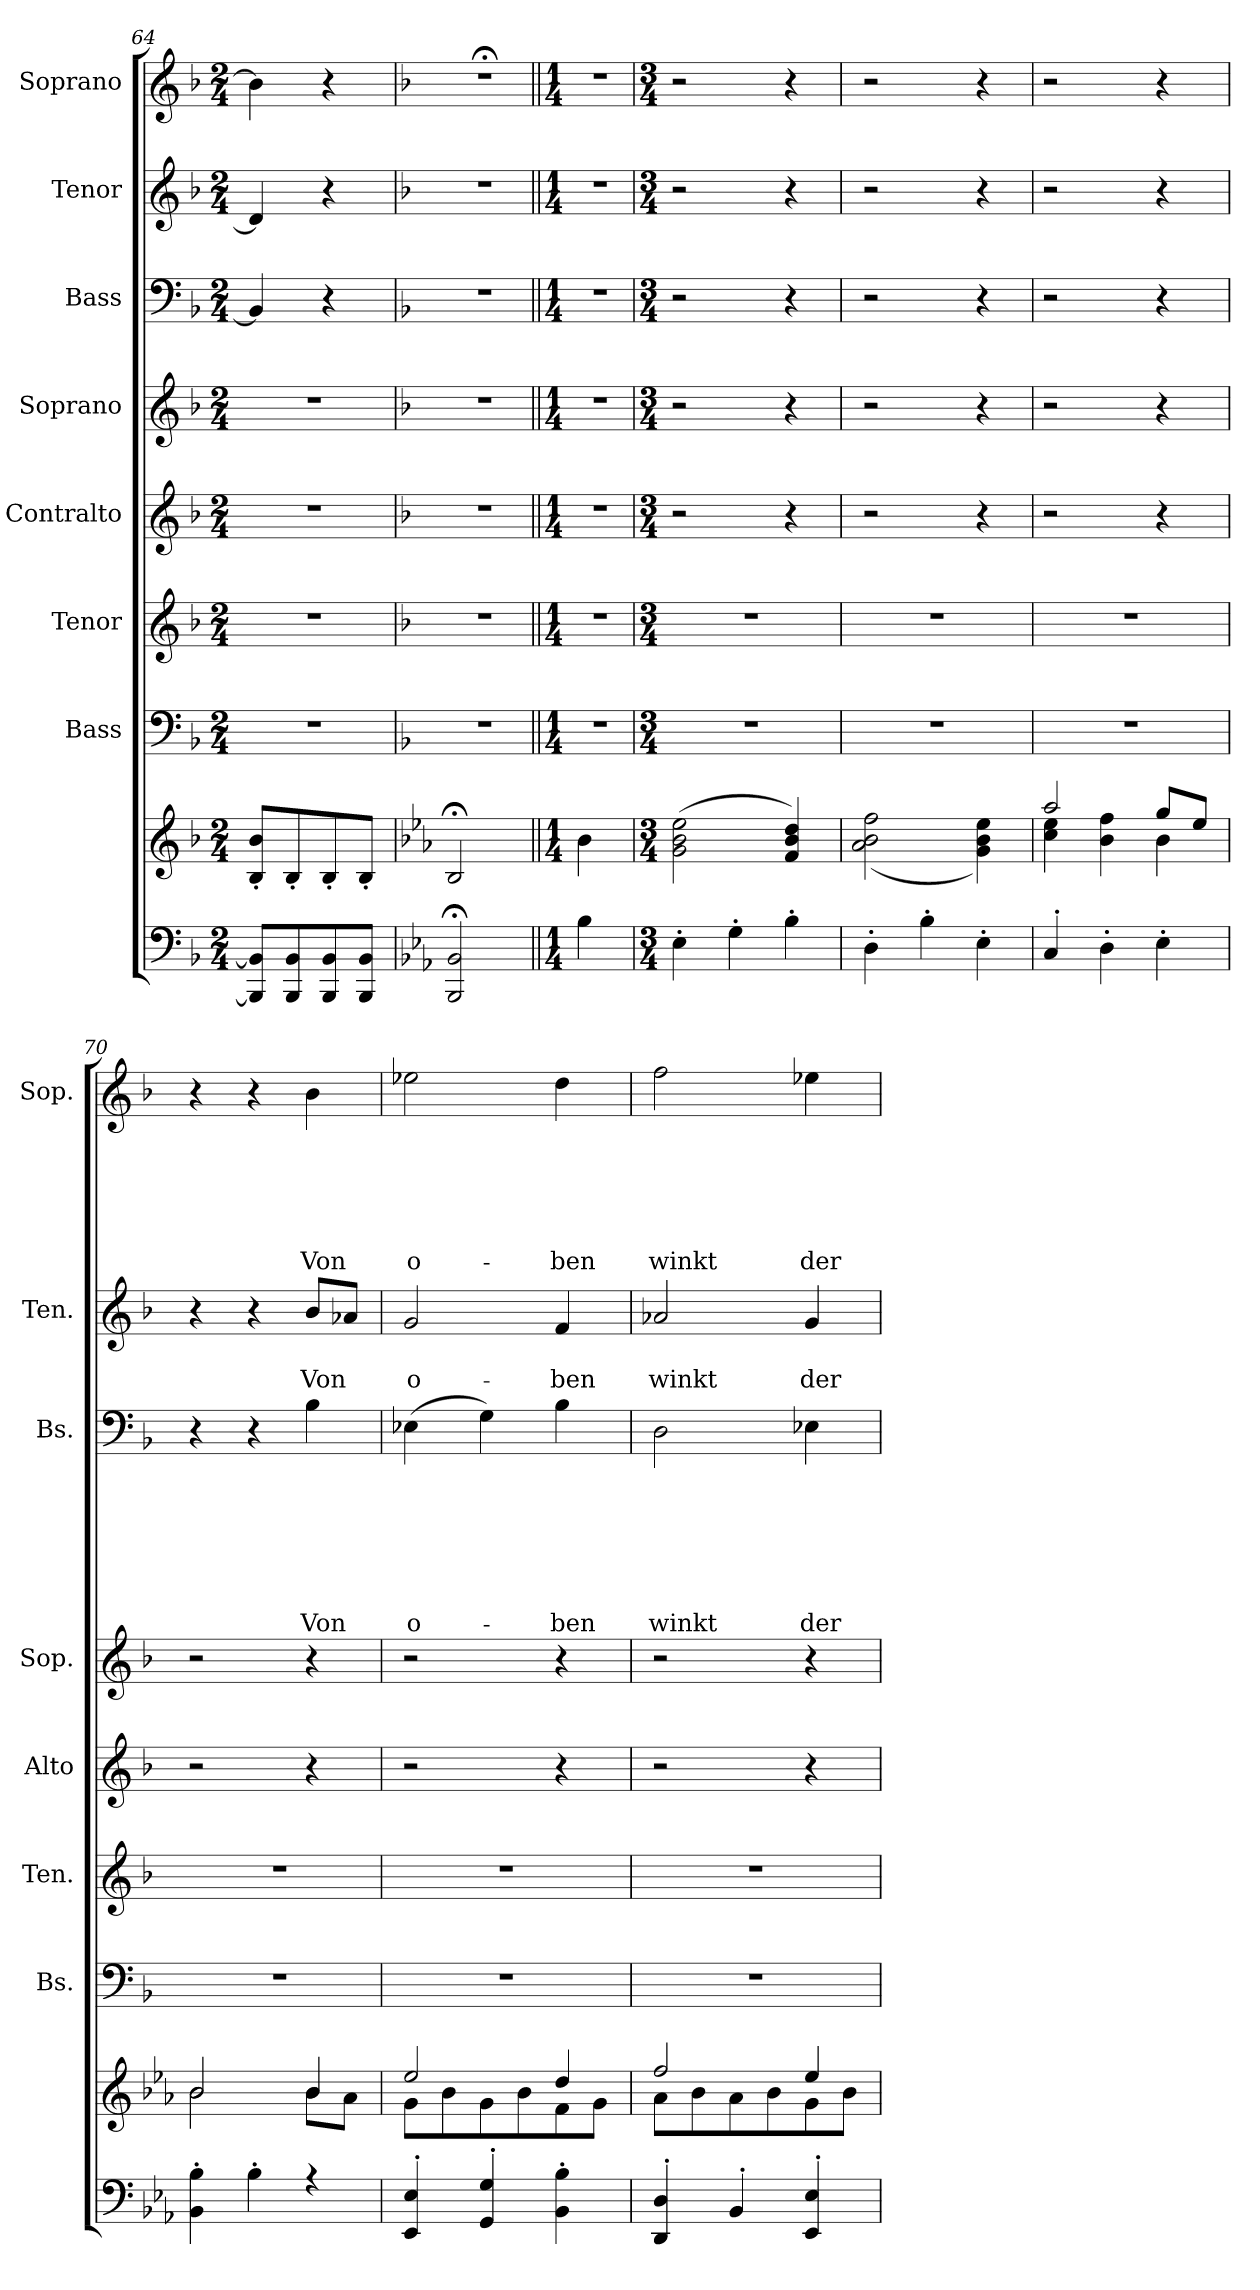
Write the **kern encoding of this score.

**kern	**kern	**kern	**kern	**kern	**kern	**kern	**text	**text	**text	**text	**text	**text	**text	**kern	**text	**text	**kern	**text	**text	**text	**text	**text	**text
*part9	*part8	*part7	*part6	*part5	*part4	*part3	*part3	*part3	*part3	*part3	*part3	*part3	*part3	*part2	*part2	*part2	*part1	*part1	*part1	*part1	*part1	*part1	*part1
*staff9	*staff8	*staff7	*staff6	*staff5	*staff4	*staff3	*staff3	*staff3	*staff3	*staff3	*staff3	*staff3	*staff3	*staff2	*staff2	*staff2	*staff1	*staff1	*staff1	*staff1	*staff1	*staff1	*staff1
*	*	*I"Bass	*I"Tenor	*I"Contralto	*I"Soprano	*I"Bass	*	*	*	*	*	*	*	*I"Tenor	*	*	*I"Soprano	*	*	*	*	*	*
*	*	*I'Bs.	*I'Ten.	*I'Alto	*I'Sop.	*I'Bs.	*	*	*	*	*	*	*	*I'Ten.	*	*	*I'Sop.	*	*	*	*	*	*
*clefF4	*clefG2	*clefF4	*clefG2	*clefG2	*clefG2	*clefF4	*	*	*	*	*	*	*	*clefG2	*	*	*clefG2	*	*	*	*	*	*
*	*	*	*ITrd7c12	*	*	*	*	*	*	*	*	*	*	*ITrd7c12	*	*	*	*	*	*	*	*	*
*k[b-]	*k[b-]	*k[b-]	*k[b-]	*k[b-]	*k[b-]	*k[b-]	*	*	*	*	*	*	*	*k[b-]	*	*	*k[b-]	*	*	*	*	*	*
*F:	*F:	*F:	*F:	*F:	*F:	*F:	*	*	*	*	*	*	*	*F:	*	*	*F:	*	*	*	*	*	*
*M2/4	*M2/4	*M2/4	*M2/4	*M2/4	*M2/4	*M2/4	*	*	*	*	*	*	*	*M2/4	*	*	*M2/4	*	*	*	*	*	*
=64	=64	=64	=64	=64	=64	=64	=64	=64	=64	=64	=64	=64	=64	=64	=64	=64	=64	=64	=64	=64	=64	=64	=64
*^	*^	*	*	*	*	*	*	*	*	*	*	*	*	*	*	*	*	*	*	*	*	*	*
*	*	*	*^	*	*	*	*	*	*	*	*	*	*	*	*	*	*	*	*	*	*	*	*	*	*
*	*	*	*	*^	*	*	*	*	*	*	*	*	*	*	*	*	*	*	*	*	*	*	*	*	*	*
!	!	!	!	!	!	!LO:N:vis=1	!LO:N:vis=1	!LO:N:vis=1	!LO:N:vis=1	!	!	!	!	!	!	!	!	!	!	!	!	!	!	!	!	!	!
8BBB-/] 8BB-/]L	2ryy	2ryy	2ryy	2ryy	8B-/'> 8b-/'>L	2r	2r	2r	2r	4BB-/]	.	.	.	.	.	.	.	4D/]	.	.	4b-\]	.	.	.	.	.	.
8BBB-/ 8BB-/	.	.	.	.	8B-'>/	.	.	.	.	.	.	.	.	.	.	.	.	.	.	.	.	.	.	.	.	.	.
8BBB-/ 8BB-/	.	.	.	.	8B-'>/	.	.	.	.	4r	.	.	.	.	.	.	.	4r	.	.	4r	.	.	.	.	.	.
8BBB-/ 8BB-/J	.	.	.	.	8B-'>/J	.	.	.	.	.	.	.	.	.	.	.	.	.	.	.	.	.	.	.	.	.	.
=65	=65	=65	=65	=65	=65	=65	=65	=65	=65	=65	=65	=65	=65	=65	=65	=65	=65	=65	=65	=65	=65	=65	=65	=65	=65	=65	=65
*k[b-e-a-]	*	*k[b-e-a-]	*	*	*	*	*	*	*	*	*	*	*	*	*	*	*	*	*	*	*	*	*	*	*	*	*
*E-:	*	*E-:	*	*	*	*	*	*	*	*	*	*	*	*	*	*	*	*	*	*	*	*	*	*	*	*	*
2BBB-/;< 2BB-/;<	2ryy	2ryy	2ryy	2ryy	2B-;</	2r	2r	2r	2r	2r	.	.	.	.	.	.	.	2r	.	.	2r;<	.	.	.	.	.	.
!!LO:PB:g=z
=66||	=66||	=66||	=66||	=66||	=66||	=66||	=66||	=66||	=66||	=66||	=66||	=66||	=66||	=66||	=66||	=66||	=66||	=66||	=66||	=66||	=66||	=66||	=66||	=66||	=66||	=66||	=66||
*M1/4	*	*M1/4	*	*	*	*M1/4	*M1/4	*M1/4	*M1/4	*M1/4	*	*	*	*	*	*	*	*M1/4	*	*	*M1/4	*	*	*	*	*	*
*	*	*MM120	*	*	*	*MM120	*MM120	*MM120	*MM120	*MM120	*	*	*	*	*	*	*	*MM120	*	*	*MM120	*	*	*	*	*	*
4B-\	4ryy	4ryy	4ryy	4ryy	4b-\	4r	4r	4r	4r	4r	.	.	.	.	.	.	.	4r	.	.	4r	.	.	.	.	.	.
=67	=67	=67	=67	=67	=67	=67	=67	=67	=67	=67	=67	=67	=67	=67	=67	=67	=67	=67	=67	=67	=67	=67	=67	=67	=67	=67	=67
*M3/4	*	*M3/4	*	*	*	*M3/4	*M3/4	*M3/4	*M3/4	*M3/4	*	*	*	*	*	*	*	*M3/4	*	*	*M3/4	*	*	*	*	*	*
4E-'>\	2.ryy	2.ryy	2.ryy	2.ryy	(>2g\ 2b-\ 2ee-\	2.r	2.r	2r	2r	2r	.	.	.	.	.	.	.	2r	.	.	2r	.	.	.	.	.	.
4G'>\	.	.	.	.	.	.	.	.	.	.	.	.	.	.	.	.	.	.	.	.	.	.	.	.	.	.	.
4B-'>\	.	.	.	.	4f/ 4b-/ 4dd/)	.	.	4r	4r	4r	.	.	.	.	.	.	.	4r	.	.	4r	.	.	.	.	.	.
=68	=68	=68	=68	=68	=68	=68	=68	=68	=68	=68	=68	=68	=68	=68	=68	=68	=68	=68	=68	=68	=68	=68	=68	=68	=68	=68	=68
4D'>\	2.ryy	2.ryy	2.ryy	2.ryy	(>2a-\ 2b-\ 2ff\	2.r	2.r	2r	2r	2r	.	.	.	.	.	.	.	2r	.	.	2r	.	.	.	.	.	.
4B-'>\	.	.	.	.	.	.	.	.	.	.	.	.	.	.	.	.	.	.	.	.	.	.	.	.	.	.	.
4E-'>\	.	.	.	.	4g\ 4b-\ 4ee-\)	.	.	4r	4r	4r	.	.	.	.	.	.	.	4r	.	.	4r	.	.	.	.	.	.
=69	=69	=69	=69	=69	=69	=69	=69	=69	=69	=69	=69	=69	=69	=69	=69	=69	=69	=69	=69	=69	=69	=69	=69	=69	=69	=69	=69
4C'>/	2.ryy	2.ryy	2.ryy	2aa-/	4cc\ 4ee-\	2.r	2.r	2r	2r	2r	.	.	.	.	.	.	.	2r	.	.	2r	.	.	.	.	.	.
4D'>\	.	.	.	.	4b-\ 4ff\	.	.	.	.	.	.	.	.	.	.	.	.	.	.	.	.	.	.	.	.	.	.
4E-'>\	.	.	.	4b-\	8gg/L	.	.	4r	4r	4r	.	.	.	.	.	.	.	4r	.	.	4r	.	.	.	.	.	.
.	.	.	.	.	8ee-/J	.	.	.	.	.	.	.	.	.	.	.	.	.	.	.	.	.	.	.	.	.	.
=70	=70	=70	=70	=70	=70	=70	=70	=70	=70	=70	=70	=70	=70	=70	=70	=70	=70	=70	=70	=70	=70	=70	=70	=70	=70	=70	=70
4BB-\'> 4B-\'>	2.ryy	2.ryy	2.ryy	2b-\	2b-/	2.r	2.r	2r	2r	4r	.	.	.	.	.	.	.	4r	.	.	4r	.	.	.	.	.	.
4B-'>\	.	.	.	.	.	.	.	.	.	4r	.	.	.	.	.	.	.	4r	.	.	4r	.	.	.	.	.	.
!	!	!	!	!	!	!	!	!	!	!	!	!	!	!	!	!	!LO:LY:b	!	!	!LO:LY:b	!	!	!	!	!	!	!LO:LY:b
4r	.	.	.	8b-\L	4b-/	.	.	4r	4r	4B-\	.	.	.	.	.	.	Von	8B-/L	.	Von	4b-\	.	.	.	.	.	Von
.	.	.	.	8a-\J	.	.	.	.	.	.	.	.	.	.	.	.	.	8A-/J	.	.	.	.	.	.	.	.	.
=71	=71	=71	=71	=71	=71	=71	=71	=71	=71	=71	=71	=71	=71	=71	=71	=71	=71	=71	=71	=71	=71	=71	=71	=71	=71	=71	=71
!	!	!	!	!	!	!	!	!	!	!	!	!	!	!	!	!	!LO:LY:b	!	!	!LO:LY:b	!	!	!	!	!	!	!LO:LY:b
4EE-/'> 4E-/'>	2.ryy	2.ryy	2.ryy	2ee-/	8g\L	2.r	2.r	2r	2r	(>4E-\	.	.	.	.	.	.	o-	2G/	.	o-	2ee-\	.	.	.	.	.	o-
.	.	.	.	.	8b-\	.	.	.	.	.	.	.	.	.	.	.	.	.	.	.	.	.	.	.	.	.	.
4GG/'> 4G/'>	.	.	.	.	8g\	.	.	.	.	4G\)	.	.	.	.	.	.	.	.	.	.	.	.	.	.	.	.	.
.	.	.	.	.	8b-\	.	.	.	.	.	.	.	.	.	.	.	.	.	.	.	.	.	.	.	.	.	.
!	!	!	!	!	!	!	!	!	!	!	!	!	!	!	!	!	!LO:LY:b	!	!	!LO:LY:b	!	!	!	!	!	!	!LO:LY:b
4BB-\'> 4B-\'>	.	.	.	4dd/	8f\	.	.	4r	4r	4B-\	.	.	.	.	.	.	-ben	4F/	.	-ben	4dd\	.	.	.	.	.	-ben
.	.	.	.	.	8g\J	.	.	.	.	.	.	.	.	.	.	.	.	.	.	.	.	.	.	.	.	.	.
=72	=72	=72	=72	=72	=72	=72	=72	=72	=72	=72	=72	=72	=72	=72	=72	=72	=72	=72	=72	=72	=72	=72	=72	=72	=72	=72	=72
!	!	!	!	!	!	!	!	!	!	!	!	!	!	!	!	!	!LO:LY:b	!	!	!LO:LY:b	!	!	!	!	!	!	!LO:LY:b
4DD/'> 4D/'>	2.ryy	2.ryy	2.ryy	2ff/	8a-\L	2.r	2.r	2r	2r	2D\	.	.	.	.	.	.	winkt	2A-/	.	winkt	2ff\	.	.	.	.	.	winkt
.	.	.	.	.	8b-\	.	.	.	.	.	.	.	.	.	.	.	.	.	.	.	.	.	.	.	.	.	.
4BB-'>/	.	.	.	.	8a-\	.	.	.	.	.	.	.	.	.	.	.	.	.	.	.	.	.	.	.	.	.	.
.	.	.	.	.	8b-\	.	.	.	.	.	.	.	.	.	.	.	.	.	.	.	.	.	.	.	.	.	.
!	!	!	!	!	!	!	!	!	!	!	!	!	!	!	!	!	!LO:LY:b	!	!	!LO:LY:b	!	!	!	!	!	!	!LO:LY:b
4EE-/'> 4E-/'>	.	.	.	4ee-/	8g\	.	.	4r	4r	4E-\	.	.	.	.	.	.	der	4G/	.	der	4ee-\	.	.	.	.	.	der
.	.	.	.	.	8b-\J	.	.	.	.	.	.	.	.	.	.	.	.	.	.	.	.	.	.	.	.	.	.
*v	*v	*	*	*	*	*	*	*	*	*	*	*	*	*	*	*	*	*	*	*	*	*	*	*	*	*	*
*	*v	*v	*v	*v	*	*	*	*	*	*	*	*	*	*	*	*	*	*	*	*	*	*	*	*	*	*
=	=	=	=	=	=	=	=	=	=	=	=	=	=	=	=	=	=	=	=	=	=	=	=
*-	*-	*-	*-	*-	*-	*-	*-	*-	*-	*-	*-	*-	*-	*-	*-	*-	*-	*-	*-	*-	*-	*-	*-
